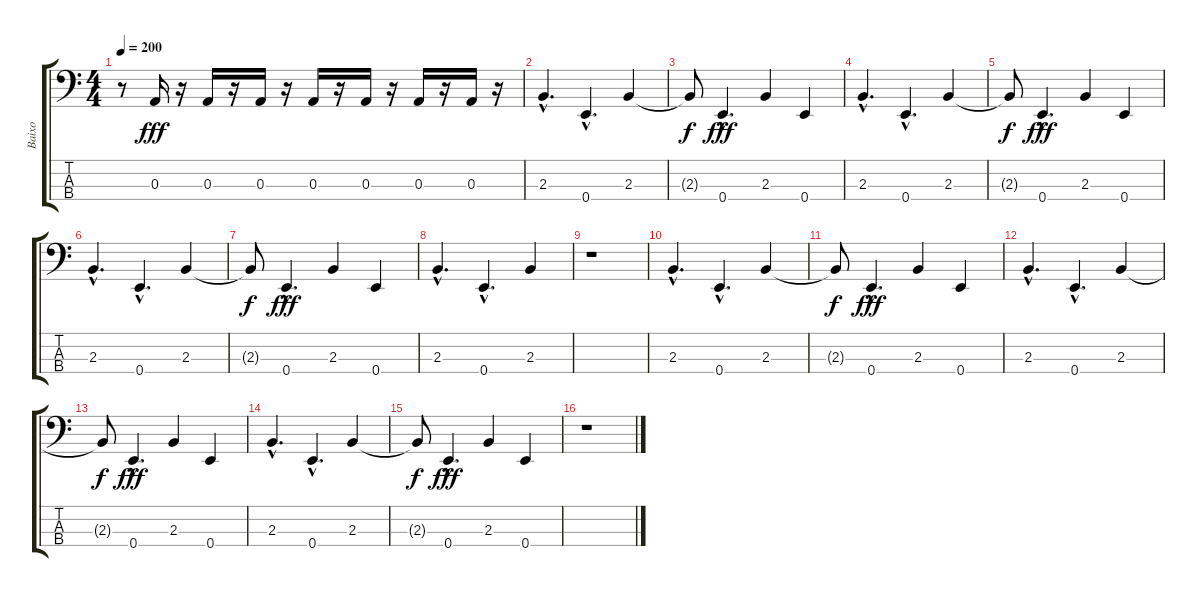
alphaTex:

\track ("Baixo" "Baixo") {instrument electricbasspick}
\staff {score tabs}
\tuning (G2 D2 A1 E1) {hide}
\ts (4 4)
\tempo 200
\clef f4
\ks c
r.8{dy fff} 0.3.16 r.16 0.3.16 r.16 0.3.16 r.16 0.3.16 r.16 0.3.16 r.16 0.3.16 r.16 0.3.16 r.16 |
2.3{hac}.4{d} 0.4{hac}.4{d} 2.3.4 |
2.3{t}.8{dy f} 0.4{hac}.4{d dy fff} 2.3.4 0.4.4 |
2.3{hac}.4{d} 0.4{hac}.4{d} 2.3.4 |
2.3{t}.8{dy f} 0.4{hac}.4{d dy fff} 2.3.4 0.4.4 |
2.3{hac}.4{d} 0.4{hac}.4{d} 2.3.4 |
2.3{t}.8{dy f} 0.4{hac}.4{d dy fff} 2.3.4 0.4.4 |
2.3{hac}.4{d} 0.4{hac}.4{d} 2.3.4 |
r.1 |
2.3{hac}.4{d} 0.4{hac}.4{d} 2.3.4 |
2.3{t}.8{dy f} 0.4{hac}.4{d dy fff} 2.3.4 0.4.4 |
2.3{hac}.4{d} 0.4{hac}.4{d} 2.3.4 |
2.3{t}.8{dy f} 0.4{hac}.4{d dy fff} 2.3.4 0.4.4 |
2.3{hac}.4{d} 0.4{hac}.4{d} 2.3.4 |
2.3{t}.8{dy f} 0.4{hac}.4{d dy fff} 2.3.4 0.4.4 |
r.1
